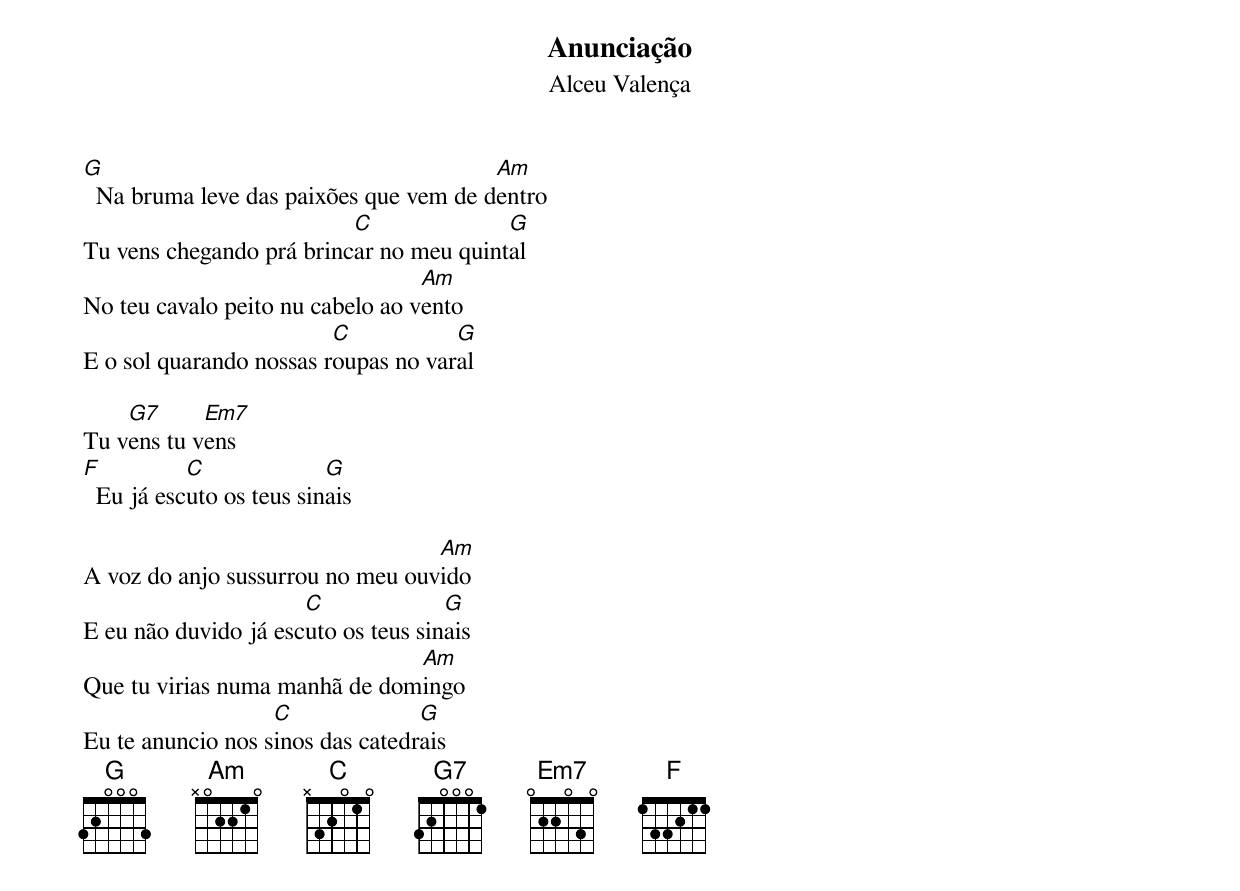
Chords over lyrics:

Anunciação
Alceu Valença

G                                       Am
  Na bruma leve das paixões que vem de dentro
                          C              G
Tu vens chegando prá brincar no meu quintal
                                  Am
No teu cavalo peito nu cabelo ao vento
                         C           G
E o sol quarando nossas roupas no varal

    G7      Em7
Tu vens tu vens
F          C              G
  Eu já escuto os teus sinais

                                  Am
A voz do anjo sussurrou no meu ouvido
                      C              G
E eu não duvido já escuto os teus sinais
                               Am
Que tu virias numa manhã de domingo
                   C              G
Eu te anuncio nos sinos das catedrais
